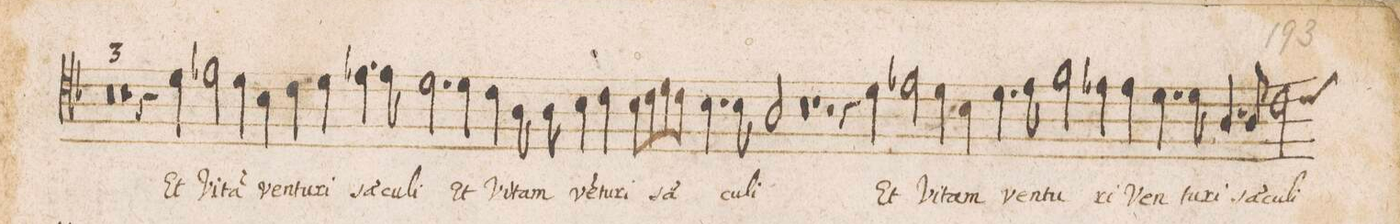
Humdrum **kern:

**kern	**text
*I"ALTVS	*
*clefC4	*
*k[b-]	*
*met(C|)	*
*M2/1	*
=168-	=168-
0r	.
=169-	=169-
1r	.
4r	.
4d\	Et
2e-X\	Vi-
=170-	=170-
4d\	-ta(m)
4B-\	ven-
4c\	-tu-
4d\	-ri
4.e-X\	sae-
8e-\	-cu-
2.d\	-li
=171-	=171-
4d\	Et
4c\	vi-
8A\	-tam
8A\	v(en)-
4B-\	-tu-
4c\	-ri
8B-\L	sae-
8c\	.
8d\	.
8c\J	.
=172-	=172-
4.B-\	.
8B-\	cu-
2A/	-li
0r	.
=173-	=173-
1r	.
=174-	=174-
2r	.
4r	.
4d\	Et
2e-X\	Vi-
4d\	-tam
4B-\	ven-
=175-	=175-
4.d\	-tu-
8eny\	.
2f\	.
4e-X\	-ri
4e-\	Ven-
4.d\	-tu-
8d\	-ri
=176-	=176-
4.A/	sae-
8A/	-cu-
2c\	-li
*-	*-
